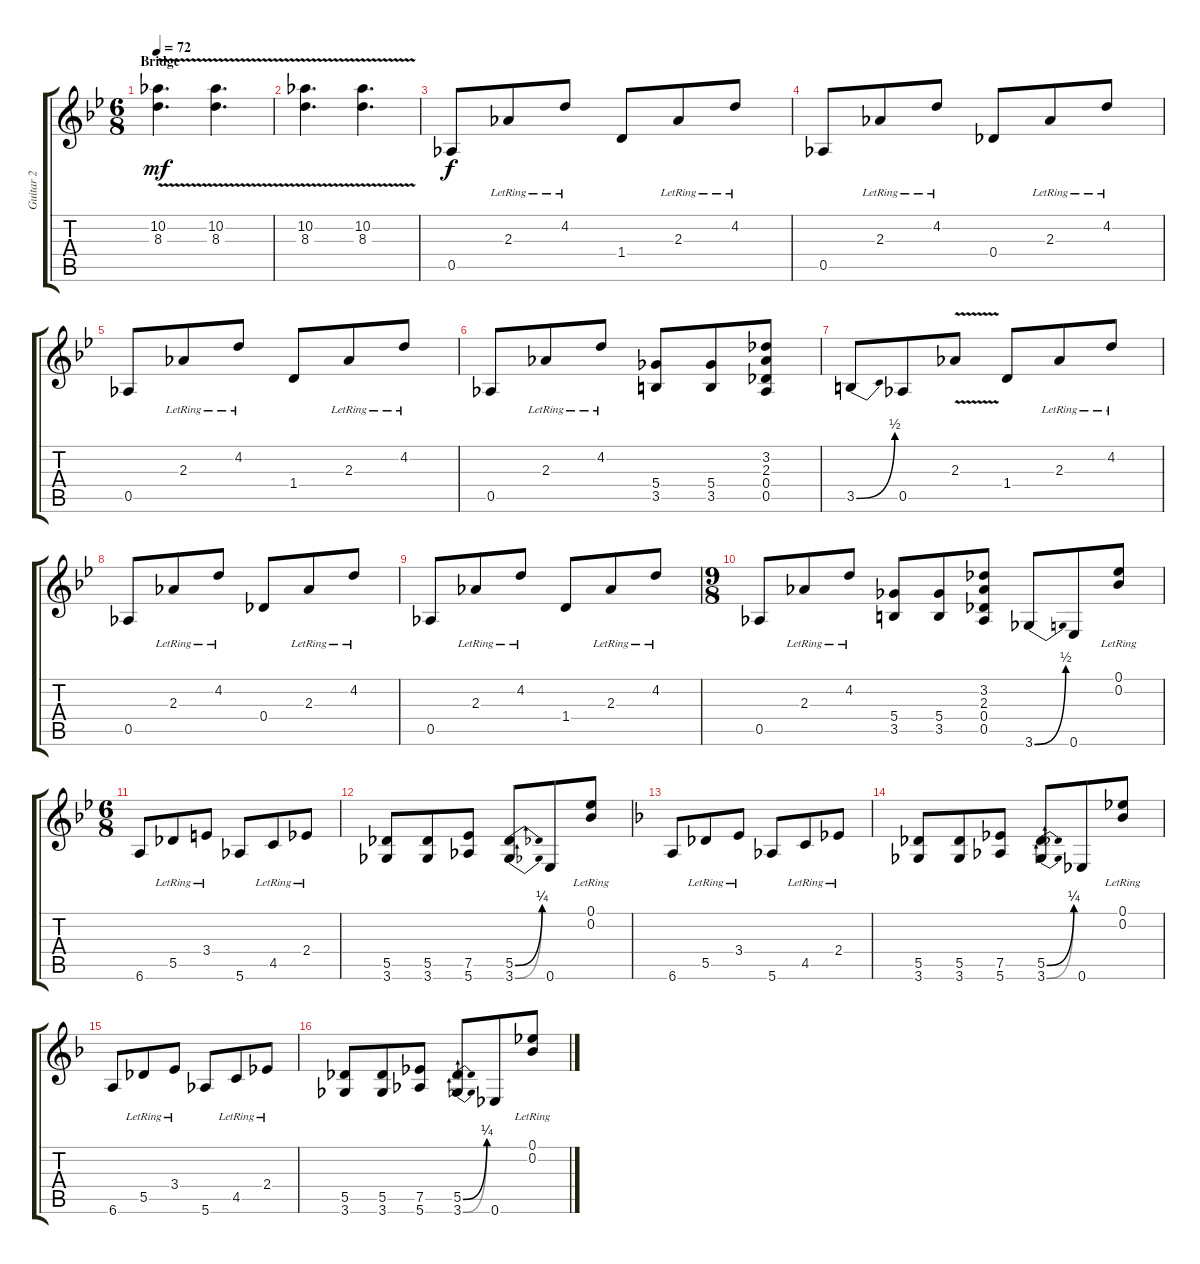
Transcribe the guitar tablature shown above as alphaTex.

\track ("Guitar 2" "Guitar 2") {instrument electricguitarclean}
\staff {score tabs}
\tuning (Eb4 Bb3 Gb3 Db3 Ab2 Eb2) {hide}
\ts (6 8)
\section ("" "Bridge")
\tempo 72
\clef g2
\ks bb
(10.2{v} 8.3{v}).4{d dy mf} (10.2{v} 8.3{v}).4{d} |
(10.2{v} 8.3{v}).4{d} (10.2{v} 8.3{v}).4{d} |
0.5.8{dy f} 2.3{lr}.8 4.2{lr}.8 1.4.8 2.3{lr}.8 4.2{lr}.8 |
0.5.8 2.3{lr}.8 4.2{lr}.8 0.4.8 2.3{lr}.8 4.2{lr}.8 |
0.5.8 2.3{lr}.8 4.2{lr}.8 1.4.8 2.3{lr}.8 4.2{lr}.8 |
0.5.8 2.3{lr}.8 4.2{lr}.8 (5.4 3.5).8 (5.4 3.5).8 (3.2 2.3 0.4 0.5).8 |
3.5{be (bend 0 0 60 2)}.8 0.5.8 2.3{v}.8 1.4.8 2.3{lr}.8 4.2{lr}.8 |
0.5.8 2.3{lr}.8 4.2{lr}.8 0.4.8 2.3{lr}.8 4.2{lr}.8 |
0.5.8 2.3{lr}.8 4.2{lr}.8 1.4.8 2.3{lr}.8 4.2{lr}.8 |
\ts (9 8)
0.5.8 2.3{lr}.8 4.2{lr}.8 (5.4 3.5).8 (5.4 3.5).8 (3.2 2.3 0.4 0.5).8 3.6{be (bend 0 0 60 2)}.8 0.6.8 (0.1{lr} 0.2{lr}).8 |
\ts (6 8)
6.6.8 5.5{lr}.8 3.4{lr}.8 5.6.8 4.5{lr}.8 2.4{lr}.8 |
(5.5 3.6).8 (5.5 3.6).8 (7.5 5.6).8 (5.5{be (bend 0 0 60 1)} 3.6{be (bend 0 0 60 1)}).8 0.6.8 (0.1{lr} 0.2{lr}).8 |
\ks f
6.6.8 5.5{lr}.8 3.4{lr}.8 5.6.8 4.5{lr}.8 2.4{lr}.8 |
(5.5 3.6).8 (5.5 3.6).8 (7.5 5.6).8 (5.5{be (bend 0 0 60 1)} 3.6{be (bend 0 0 60 1)}).8 0.6.8 (0.1{lr} 0.2{lr}).8 |
6.6.8 5.5{lr}.8 3.4{lr}.8 5.6.8 4.5{lr}.8 2.4{lr}.8 |
(5.5 3.6).8 (5.5 3.6).8 (7.5 5.6).8 (5.5{be (bend 0 0 60 1)} 3.6{be (bend 0 0 60 1)}).8 0.6.8 (0.1{lr} 0.2{lr}).8
